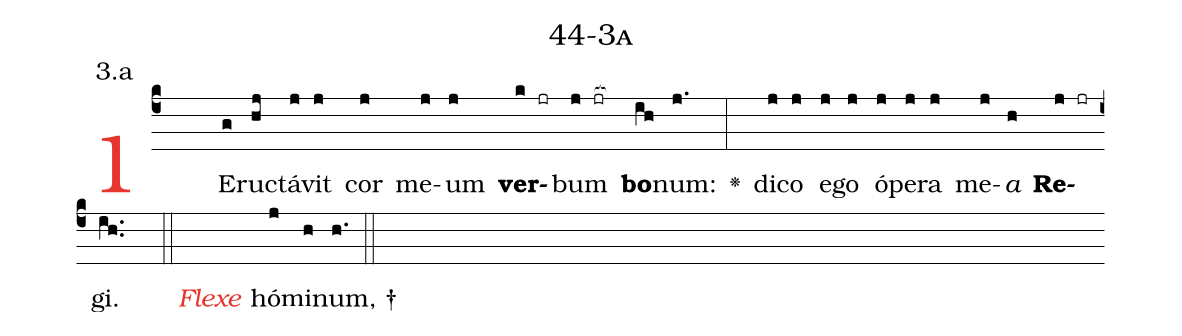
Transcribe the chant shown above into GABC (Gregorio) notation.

name: 44-3a;
annotation: 3.a;
%%
(c4)<c>1</c>(  ) E(g)ruc(hj)tá(j)vit(j) cor(j) me(j)um(j) <b>ver</b>(k jr)bum(j jr[ocb:1{]) <b>bo</b>(ih[ocb:0}])num:(j.) <v>\greheightstar</v>(:) di(j)co(j) e(j)go(j) ó(j)pe(j)ra(j) me(j)<i>a</i>(h) <b>Re</b>(j jr)gi.(ih..) (  ::)
<i><c>Flexe</c></i>(   )  hó(j)mi(h)num, †(h.::)

%E(j) u(j) o(j) u(h) a(j) e.(ih..) (::)
